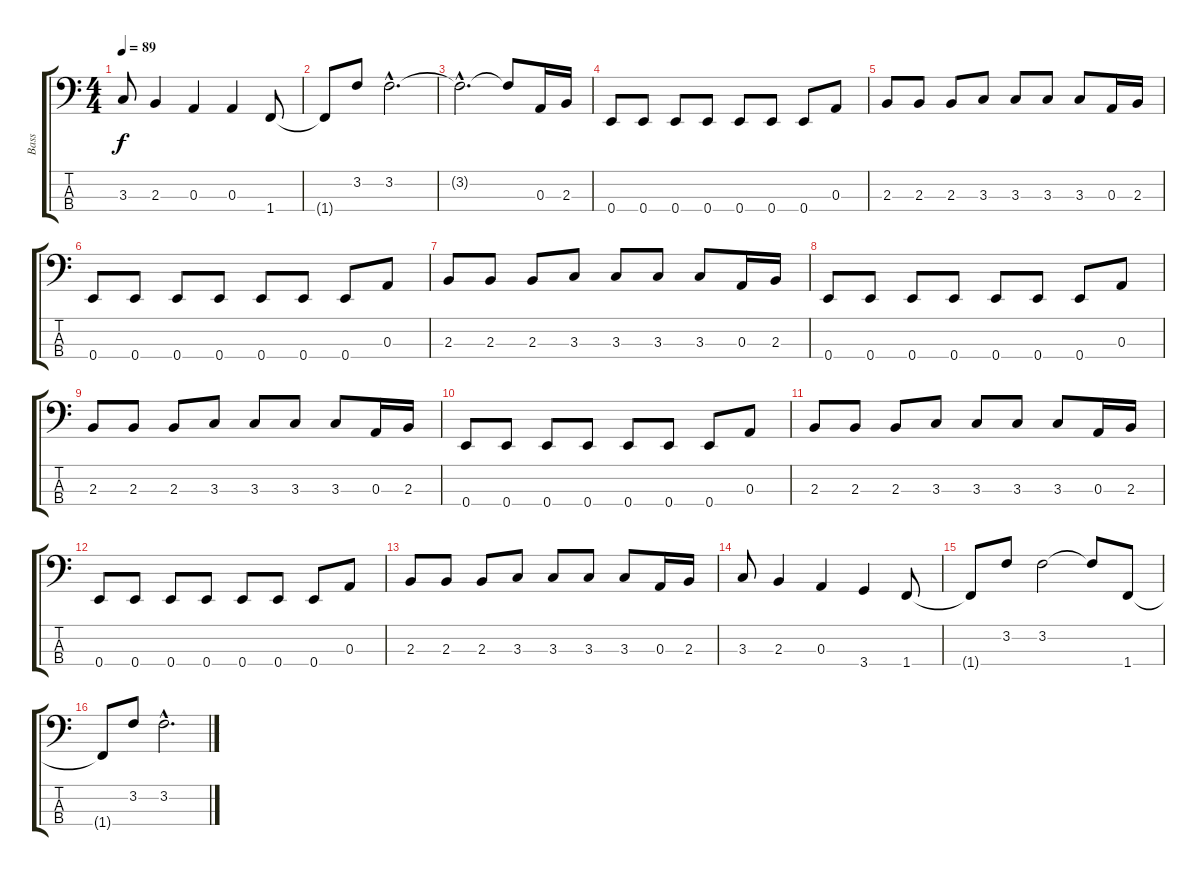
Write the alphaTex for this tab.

\track ("Bass" "Bass") {instrument electricbassfinger}
\staff {score tabs}
\tuning (G2 D2 A1 E1) {hide}
\ts (4 4)
\tempo 89
\clef f4
\ks c
3.3.8{dy f} 2.3.4 0.3.4 0.3.4 1.4.8 |
1.4{t}.8 3.2.8 3.2{hac}.2{d} |
3.2{hac t}.2{d} 3.2{t}.8 0.3.16 2.3.16 |
0.4.8 0.4.8 0.4.8 0.4.8 0.4.8 0.4.8 0.4.8 0.3.8 |
2.3.8 2.3.8 2.3.8 3.3.8 3.3.8 3.3.8 3.3.8 0.3.16 2.3.16 |
0.4.8 0.4.8 0.4.8 0.4.8 0.4.8 0.4.8 0.4.8 0.3.8 |
2.3.8 2.3.8 2.3.8 3.3.8 3.3.8 3.3.8 3.3.8 0.3.16 2.3.16 |
0.4.8 0.4.8 0.4.8 0.4.8 0.4.8 0.4.8 0.4.8 0.3.8 |
2.3.8 2.3.8 2.3.8 3.3.8 3.3.8 3.3.8 3.3.8 0.3.16 2.3.16 |
0.4.8 0.4.8 0.4.8 0.4.8 0.4.8 0.4.8 0.4.8 0.3.8 |
2.3.8 2.3.8 2.3.8 3.3.8 3.3.8 3.3.8 3.3.8 0.3.16 2.3.16 |
0.4.8 0.4.8 0.4.8 0.4.8 0.4.8 0.4.8 0.4.8 0.3.8 |
2.3.8 2.3.8 2.3.8 3.3.8 3.3.8 3.3.8 3.3.8 0.3.16 2.3.16 |
3.3.8 2.3.4 0.3.4 3.4.4 1.4.8 |
1.4{t}.8 3.2.8 3.2.2 3.2{t}.8 1.4.8 |
1.4{t}.8 3.2.8 3.2{hac}.2{d}
